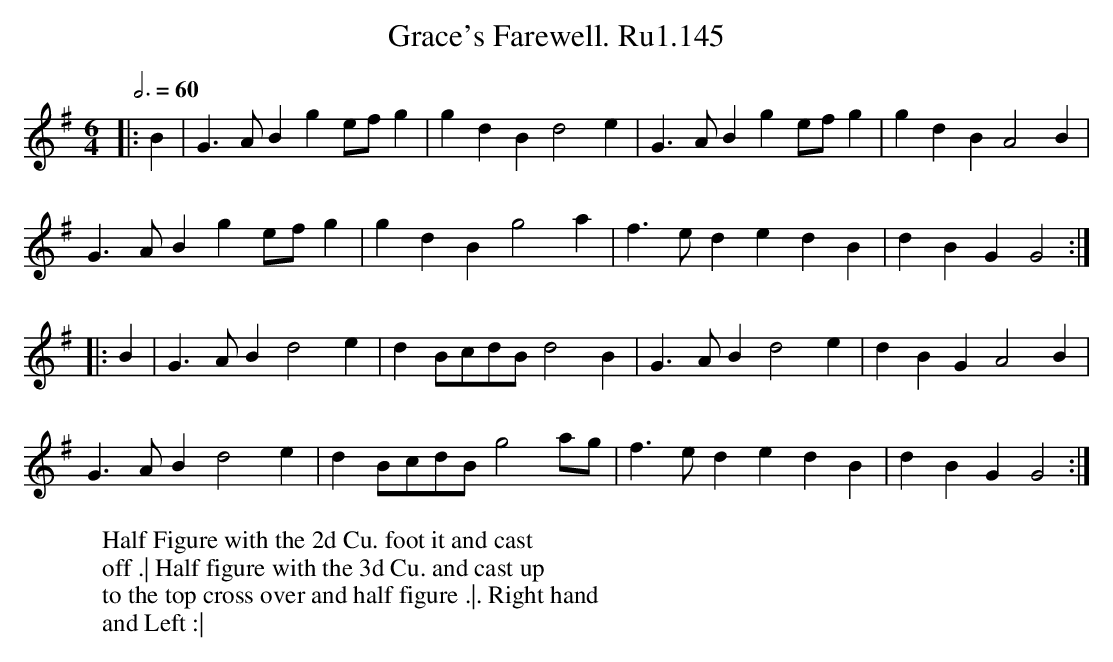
X:1
T:Grace's Farewell. Ru1.145
M:6/4
L:1/4
W:Half Figure with the 2d Cu. foot it and cast
W:off .| Half figure with the 3d Cu. and cast up
W:to the top cross over and half figure .|. Right hand
W:and Left :|
Q:3/4=60
K:G
|:B | G>AB ge/f/g | gdB d2e | G>AB ge/f/g | gdB A2B |
G>AB ge/f/g | gdB g2a | f>ed edB | dBG G2 :|
|: B | G>AB d2e | dB/c/d/B/ d2B | G>AB d2e | dBG A2B |
G>AB d2e | dB/c/d/B/ g2a/g/ | f>ed edB | dBG G2 :|
